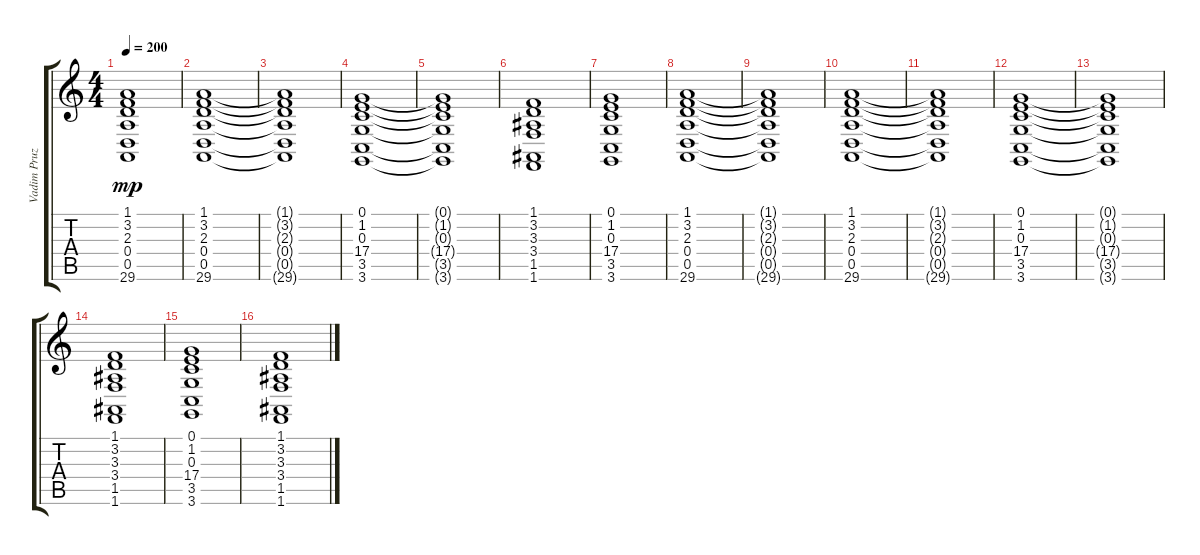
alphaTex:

\track ("Vadim Pruzhanov | Keyboard 2" "Vadim Pruz") {instrument stringensemble1}
\staff {score tabs}
\tuning (E4 B3 G3 D3 A2 E2) {hide}
\ts (4 4)
\tempo 200
\clef g2
\ks c
(1.1{t} 3.2{t} 2.3{t} 0.4{t} 0.5{t} 29.6{t}).1{dy mp} |
(1.1 3.2 2.3 0.4 0.5 29.6).1 |
(1.1{t} 3.2{t} 2.3{t} 0.4{t} 0.5{t} 29.6{t}).1 |
(0.1 1.2 0.3 17.4 3.5 3.6).1 |
(0.1{t} 1.2{t} 0.3{t} 17.4{t} 3.5{t} 3.6{t}).1 |
(1.1 3.2 3.3 3.4 1.5 1.6).1 |
(0.1 1.2 0.3 17.4 3.5 3.6).1 |
(1.1 3.2 2.3 0.4 0.5 29.6).1 |
(1.1{t} 3.2{t} 2.3{t} 0.4{t} 0.5{t} 29.6{t}).1 |
(1.1 3.2 2.3 0.4 0.5 29.6).1 |
(1.1{t} 3.2{t} 2.3{t} 0.4{t} 0.5{t} 29.6{t}).1 |
(0.1 1.2 0.3 17.4 3.5 3.6).1 |
(0.1{t} 1.2{t} 0.3{t} 17.4{t} 3.5{t} 3.6{t}).1 |
(1.1 3.2 3.3 3.4 1.5 1.6).1 |
(0.1 1.2 0.3 17.4 3.5 3.6).1 |
(1.1 3.2 3.3 3.4 1.5 1.6).1
